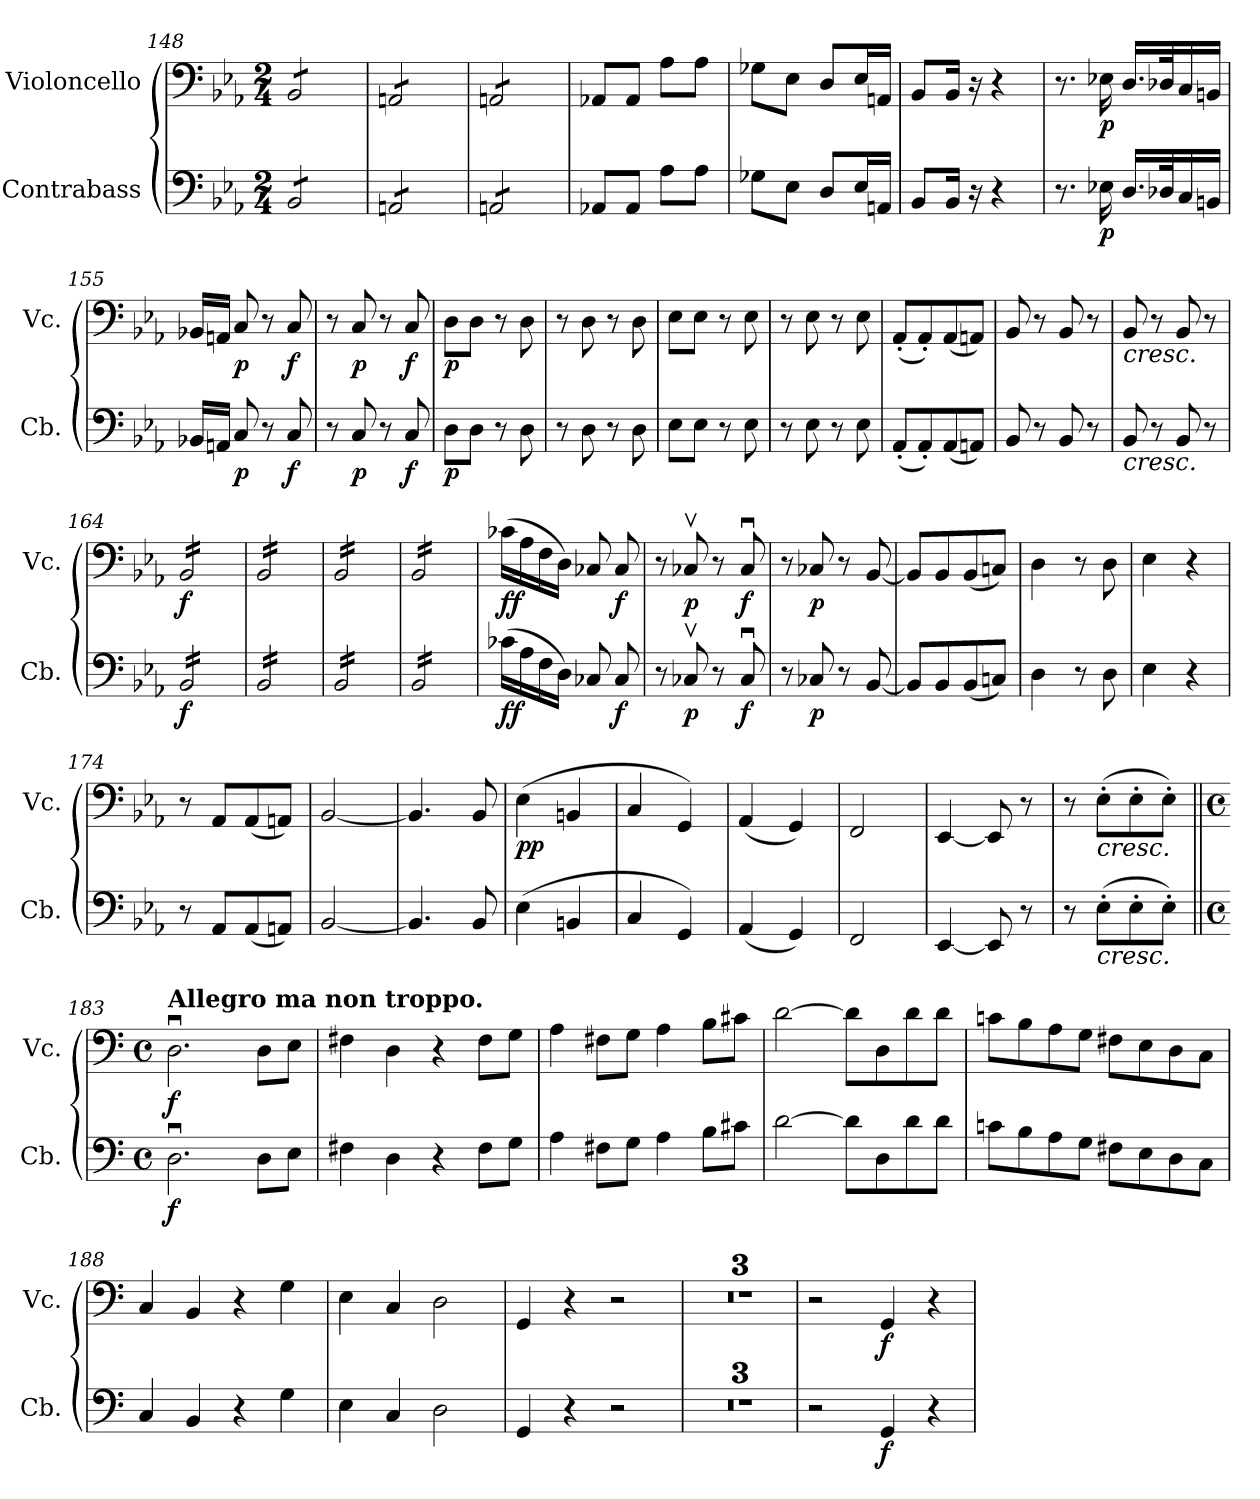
**kern	**dynam	**kern	**dynam
*part2	*part2	*part1	*part1
*staff2	*staff2	*staff1	*staff1
*I"Contrabass	*	*I"Violoncello	*
*I'Cb.	*	*I'Vc.	*
*clefF4	*	*clefF4	*
*ITrd7c12	*	*	*
*k[b-e-a-]	*	*k[b-e-a-]	*
*M2/4	*	*M2/4	*
=148	=148	=148	=148
*tremolo	*	*	*
*	*	*tremolo	*
8BBB-/L	.	8BB-/L	.
8BBB-/	.	8BB-/	.
8BBB-/	.	8BB-/	.
8BBB-/J	.	8BB-/J	.
=149	=149	=149	=149
8AAAn/L	.	8AAn/L	.
8AAAn/	.	8AAn/	.
8AAAn/	.	8AAn/	.
8AAAn/J	.	8AAn/J	.
=150	=150	=150	=150
8AAAn/L	.	8AAn/L	.
8AAAn/	.	8AAn/	.
8AAAn/	.	8AAn/	.
8AAAn/J	.	8AAn/J	.
*	*	*Xtremolo	*
*Xtremolo	*	*	*
=151	=151	=151	=151
8AAA-X/L	.	8AA-X/L	.
8AAA-/J	.	8AA-/J	.
8AA-\L	.	8A-\L	.
8AA-\J	.	8A-\J	.
=152	=152	=152	=152
8GG-X\L	.	8G-X\L	.
8EE-\J	.	8E-\J	.
8DD/L	.	8D/L	.
16EE-/L	.	16E-/L	.
16AAAn/JJ	.	16AAn/JJ	.
=153	=153	=153	=153
8BBB-/L	.	8BB-/L	.
16BBB-/Jk	.	16BB-/Jk	.
16r	.	16r	.
4r	.	4r	.
=154	=154	=154	=154
8.r	.	8.r	.
!	!LO:DY:b	!	!LO:DY:b
16EE-X\	p	16E-X\	p
16.DD/LL	.	16.D/LL	.
32DD-X/K	.	32D-X/K	.
16CC/	.	16C/	.
16BBBn/JJ	.	16BBn/JJ	.
=155	=155	=155	=155
16BBB-X/LL	.	16BB-X/LL	.
16AAAn/JJ	.	16AAn/JJ	.
!	!LO:DY:b	!	!LO:DY:b
8CC/	p	8C/	p
8r	.	8r	.
!	!LO:DY:b	!	!LO:DY:b
8CC/	f	8C/	f
=156	=156	=156	=156
8r	.	8r	.
!	!LO:DY:b	!	!LO:DY:b
8CC/	p	8C/	p
8r	.	8r	.
!	!LO:DY:b	!	!LO:DY:b
8CC/	f	8C/	f
!!LO:LB:g=z
=157	=157	=157	=157
!	!LO:DY:b	!	!LO:DY:b
8DD\L	p	8D\L	p
8DD\J	.	8D\J	.
8r	.	8r	.
8DD\	.	8D\	.
=158	=158	=158	=158
8r	.	8r	.
8DD\	.	8D\	.
8r	.	8r	.
8DD\	.	8D\	.
=159	=159	=159	=159
8EE-\L	.	8E-\L	.
8EE-\J	.	8E-\J	.
8r	.	8r	.
8EE-\	.	8E-\	.
=160	=160	=160	=160
8r	.	8r	.
8EE-\	.	8E-\	.
8r	.	8r	.
8EE-\	.	8E-\	.
=161	=161	=161	=161
(<8AAA-'/L	.	(<8AA-'/L	.
8AAA-'/)	.	8AA-'/)	.
(<8AAA-/	.	(<8AA-/	.
8AAAn/J)	.	8AAn/J)	.
=162	=162	=162	=162
8BBB-/	.	8BB-/	.
8r	.	8r	.
8BBB-/	.	8BB-/	.
8r	.	8r	.
=163	=163	=163	=163
!	!	!LO:TX:b:i:t=cresc.	!
!LO:TX:b:i:t=cresc.	!	!	!
8BBB-/	.	8BB-/	.
8r	.	8r	.
8BBB-/	.	8BB-/	.
8r	.	8r	.
=164	=164	=164	=164
!	!LO:DY:b	!	!LO:DY:b
*tremolo	*	*	*
*	*	*tremolo	*
16BBB-/LL	f	16BB-/LL	f
16BBB-/	.	16BB-/	.
16BBB-/	.	16BB-/	.
16BBB-/	.	16BB-/	.
16BBB-/	.	16BB-/	.
16BBB-/	.	16BB-/	.
16BBB-/	.	16BB-/	.
16BBB-/JJ	.	16BB-/JJ	.
=165	=165	=165	=165
16BBB-/LL	.	16BB-/LL	.
16BBB-/	.	16BB-/	.
16BBB-/	.	16BB-/	.
16BBB-/	.	16BB-/	.
16BBB-/	.	16BB-/	.
16BBB-/	.	16BB-/	.
16BBB-/	.	16BB-/	.
16BBB-/JJ	.	16BB-/JJ	.
=166	=166	=166	=166
16BBB-/LL	.	16BB-/LL	.
16BBB-/	.	16BB-/	.
16BBB-/	.	16BB-/	.
16BBB-/	.	16BB-/	.
16BBB-/	.	16BB-/	.
16BBB-/	.	16BB-/	.
16BBB-/	.	16BB-/	.
16BBB-/JJ	.	16BB-/JJ	.
=167	=167	=167	=167
16BBB-/LL	.	16BB-/LL	.
16BBB-/	.	16BB-/	.
16BBB-/	.	16BB-/	.
16BBB-/	.	16BB-/	.
16BBB-/	.	16BB-/	.
16BBB-/	.	16BB-/	.
16BBB-/	.	16BB-/	.
16BBB-/JJ	.	16BB-/JJ	.
*	*	*Xtremolo	*
*Xtremolo	*	*	*
=168	=168	=168	=168
!	!LO:DY:b	!	!LO:DY:b
(>16C-X\LL	ff	(>16c-X\LL	ff
16AA-\	.	16A-\	.
16FF\	.	16F\	.
16DD\JJ)	.	16D\JJ)	.
8CC-X/	.	8C-X/	.
!	!LO:DY:b	!	!LO:DY:b
8CC-/	f	8C-/	f
!!LO:LB:g=z
=169	=169	=169	=169
8r	.	8r	.
!	!LO:DY:b	!	!LO:DY:b
8CC-Xv/	p	8C-Xv/	p
8r	.	8r	.
!	!LO:DY:b	!	!LO:DY:b
8CC-u/	f	8C-u/	f
=170	=170	=170	=170
8r	.	8r	.
!	!LO:DY:b	!	!LO:DY:b
8CC-X/	p	8C-X/	p
8r	.	8r	.
[8BBB-/	.	[8BB-/	.
=171	=171	=171	=171
8BBB-/L]	.	8BB-/L]	.
8BBB-/	.	8BB-/	.
(<8BBB-/	.	(<8BB-/	.
8CCn/J)	.	8Cn/J)	.
=172	=172	=172	=172
4DD\	.	4D\	.
8r	.	8r	.
8DD\	.	8D\	.
=173	=173	=173	=173
4EE-\	.	4E-\	.
4r	.	4r	.
=174	=174	=174	=174
8r	.	8r	.
8AAA-/L	.	8AA-/L	.
(<8AAA-/	.	(<8AA-/	.
8AAAn/J)	.	8AAn/J)	.
=175	=175	=175	=175
[2BBB-/	.	[2BB-/	.
=176	=176	=176	=176
4.BBB-/]	.	4.BB-/]	.
8BBB-/	.	8BB-/	.
=177	=177	=177	=177
!	!	!	!LO:DY:b
(>4EE-\	.	(>4E-\	pp
4BBBn/	.	4BBn/	.
=178	=178	=178	=178
4CC/	.	4C/	.
4GGG/)	.	4GG/)	.
=179	=179	=179	=179
(<4AAA-/	.	(<4AA-/	.
4GGG/)	.	4GG/)	.
=180	=180	=180	=180
2FFF/	.	2FF/	.
=181	=181	=181	=181
[4EEE-/	.	[4EE-/	.
8EEE-/]	.	8EE-/]	.
8r	.	8r	.
!!LO:LB:g=z
=182	=182	=182	=182
8r	.	8r	.
!	!	!LO:TX:b:i:t=cresc.	!
!LO:TX:b:i:t=cresc.	!	!	!
(>8EE-'\L	.	(>8E-'\L	.
8EE-'\	.	8E-'\	.
8EE-'\J)	.	8E-'\J)	.
=183||	=183||	=183||	=183||
!!LO:REH:place=s1:a:B:fs=14:t=F
*k[]	*	*k[]	*
*M4/4	*	*M4/4	*
*met(c)	*	*met(c)	*
!	!	!LO:TX:a:B:t=Allegro ma non troppo.	!
!	!LO:DY:b	!	!LO:DY:b
2.DDu\	f	2.Du\	f
8DD\L	.	8D\L	.
8EE\J	.	8E\J	.
=184	=184	=184	=184
4FF#X\	.	4F#X\	.
4DD\	.	4D\	.
4r	.	4r	.
8FF#\L	.	8F#\L	.
8GG\J	.	8G\J	.
=185	=185	=185	=185
4AA\	.	4A\	.
8FF#X\L	.	8F#X\L	.
8GG\J	.	8G\J	.
4AA\	.	4A\	.
8BB\L	.	8B\L	.
8C#X\J	.	8c#X\J	.
=186	=186	=186	=186
[2D\	.	[2d\	.
8D\L]	.	8d\L]	.
8DD\	.	8D\	.
8D\	.	8d\	.
8D\J	.	8d\J	.
=187	=187	=187	=187
8Cn\L	.	8cn\L	.
8BB\	.	8B\	.
8AA\	.	8A\	.
8GG\J	.	8G\J	.
8FF#X\L	.	8F#X\L	.
8EE\	.	8E\	.
8DD\	.	8D\	.
8CC\J	.	8C\J	.
=188	=188	=188	=188
4CC/	.	4C/	.
4BBB/	.	4BB/	.
4r	.	4r	.
4GG\	.	4G\	.
=189	=189	=189	=189
4EE\	.	4E\	.
4CC/	.	4C/	.
2DD\	.	2D\	.
=190	=190	=190	=190
4GGG/	.	4GG/	.
4r	.	4r	.
2r	.	2r	.
=191	=191	=191	=191
1r	.	1r	.
=192	=192	=192	=192
1r	.	1r	.
=193	=193	=193	=193
1r	.	1r	.
!!LO:PB:g=z
=194	=194	=194	=194
2r	.	2r	.
!	!LO:DY:b	!	!LO:DY:b
4GGG/	f	4GG/	f
4r	.	4r	.
=	=	=	=
*-	*-	*-	*-
